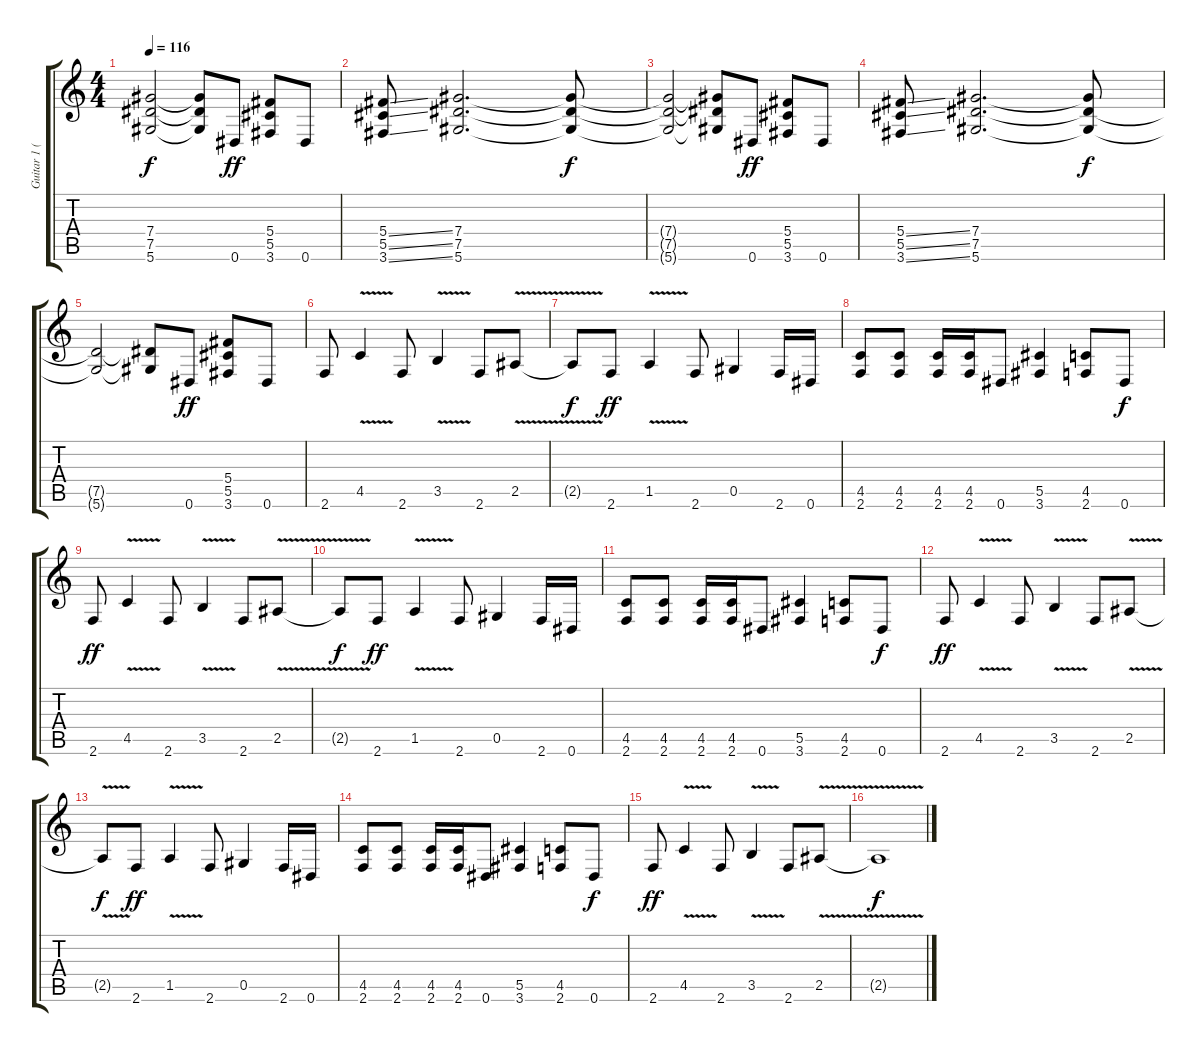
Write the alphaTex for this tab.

\track ("Guitar 1 (Distortion Hetfield)" "Guitar 1 (") {instrument distortionguitar}
\staff {score tabs}
\tuning (Eb4 Bb3 Gb3 Db3 Ab2 Eb2) {hide}
\ts (4 4)
\tempo 116
\clef g2
\ks c
(7.4{t} 7.5{t} 5.6{t}).2{dy f} (7.4{t} 7.5{t} 5.6{t}).8 0.6.8{dy ff} (5.4 5.5 3.6).8 0.6.8 |
(5.4{ss} 5.5{ss} 3.6{ss}).8 (7.4 7.5 5.6).2{d} (7.4{t} 7.5{t} 5.6{t}).8{dy f} |
(7.4{t} 7.5{t} 5.6{t}).2 (7.4{t} 7.5{t} 5.6{t}).8 0.6.8{dy ff} (5.4 5.5 3.6).8 0.6.8 |
(5.4{ss} 5.5{ss} 3.6{ss}).8 (7.4 7.5 5.6).2{d} (7.4{t} 7.5{t} 5.6{t}).8{dy f} |
(7.5{t} 5.6{t}).2 (7.5{t} 5.6{t}).8 0.6.8{dy ff} (5.4 5.5 3.6).8 0.6.8 |
2.6.8 4.5{v}.4 2.6.8 3.5{v}.4 2.6.8 2.5{v}.8 |
2.5{t}.8{dy f} 2.6.8{dy ff} 1.5{v}.4 2.6.8 0.5.4 2.6.16 0.6.16 |
(4.5 2.6).8 (4.5 2.6).8 (4.5 2.6).16 (4.5 2.6).16 0.6.8 (5.5 3.6).4 (4.5 2.6).8 0.6.8{dy f} |
2.6.8{dy ff} 4.5{v}.4 2.6.8 3.5{v}.4 2.6.8 2.5{v}.8 |
2.5{t}.8{dy f} 2.6.8{dy ff} 1.5{v}.4 2.6.8 0.5.4 2.6.16 0.6.16 |
(4.5 2.6).8 (4.5 2.6).8 (4.5 2.6).16 (4.5 2.6).16 0.6.8 (5.5 3.6).4 (4.5 2.6).8 0.6.8{dy f} |
2.6.8{dy ff} 4.5{v}.4 2.6.8 3.5{v}.4 2.6.8 2.5{v}.8 |
2.5{t}.8{dy f} 2.6.8{dy ff} 1.5{v}.4 2.6.8 0.5.4 2.6.16 0.6.16 |
(4.5 2.6).8 (4.5 2.6).8 (4.5 2.6).16 (4.5 2.6).16 0.6.8 (5.5 3.6).4 (4.5 2.6).8 0.6.8{dy f} |
2.6.8{dy ff} 4.5{v}.4 2.6.8 3.5{v}.4 2.6.8 2.5{v}.8 |
2.5{t}.1{dy f volume 11}
